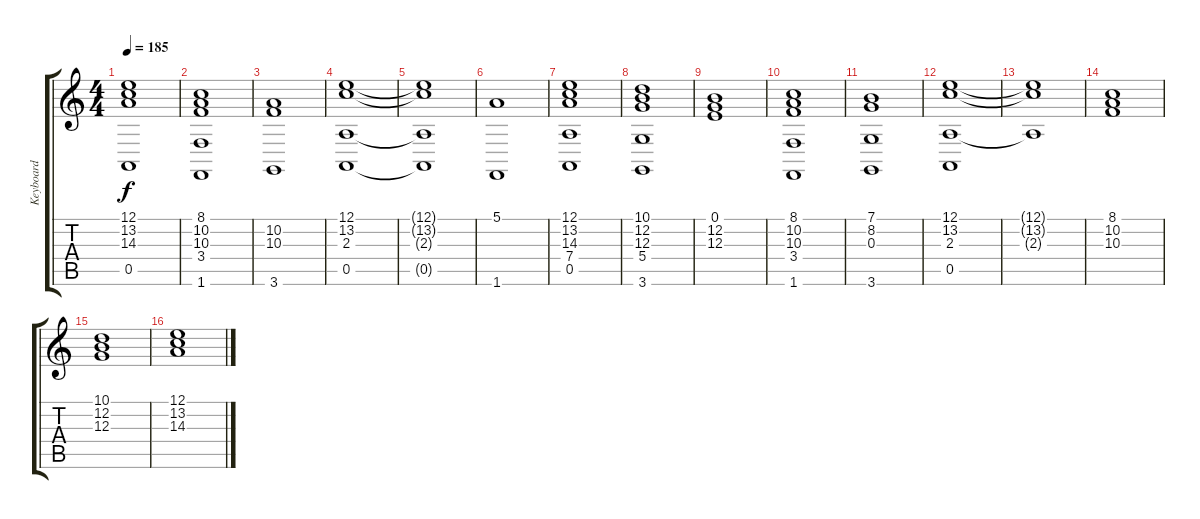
\track ("Keyboard" "Keyboard") {instrument pad2warm}
\staff {score tabs}
\tuning (E4 B3 G3 D3 A2 E2) {hide}
\ts (4 4)
\tempo 185
\clef g2
\ks c
(12.1{t} 13.2{t} 14.3{t} 0.5{t}).1{dy f} |
(8.1 10.2 10.3 3.4 1.6).1 |
(10.2 10.3 3.6).1 |
(12.1 13.2 2.3 0.5).1 |
(12.1{t} 13.2{t} 2.3{t} 0.5{t}).1 |
(5.1 1.6).1 |
(12.1 13.2 14.3 7.4 0.5).1 |
(10.1 12.2 12.3 5.4 3.6).1 |
(0.1 12.2 12.3).1 |
(8.1 10.2 10.3 3.4 1.6).1{volume 12} |
(7.1 8.2 0.3 3.6).1{volume 12} |
(12.1 13.2 2.3 0.5).1{volume 11} |
(12.1{t} 13.2{t} 2.3{t}).1 |
(8.1 10.2 10.3).1{volume 10} |
(10.1 12.2 12.3).1{volume 10} |
(12.1 13.2 14.3).1{volume 9}
